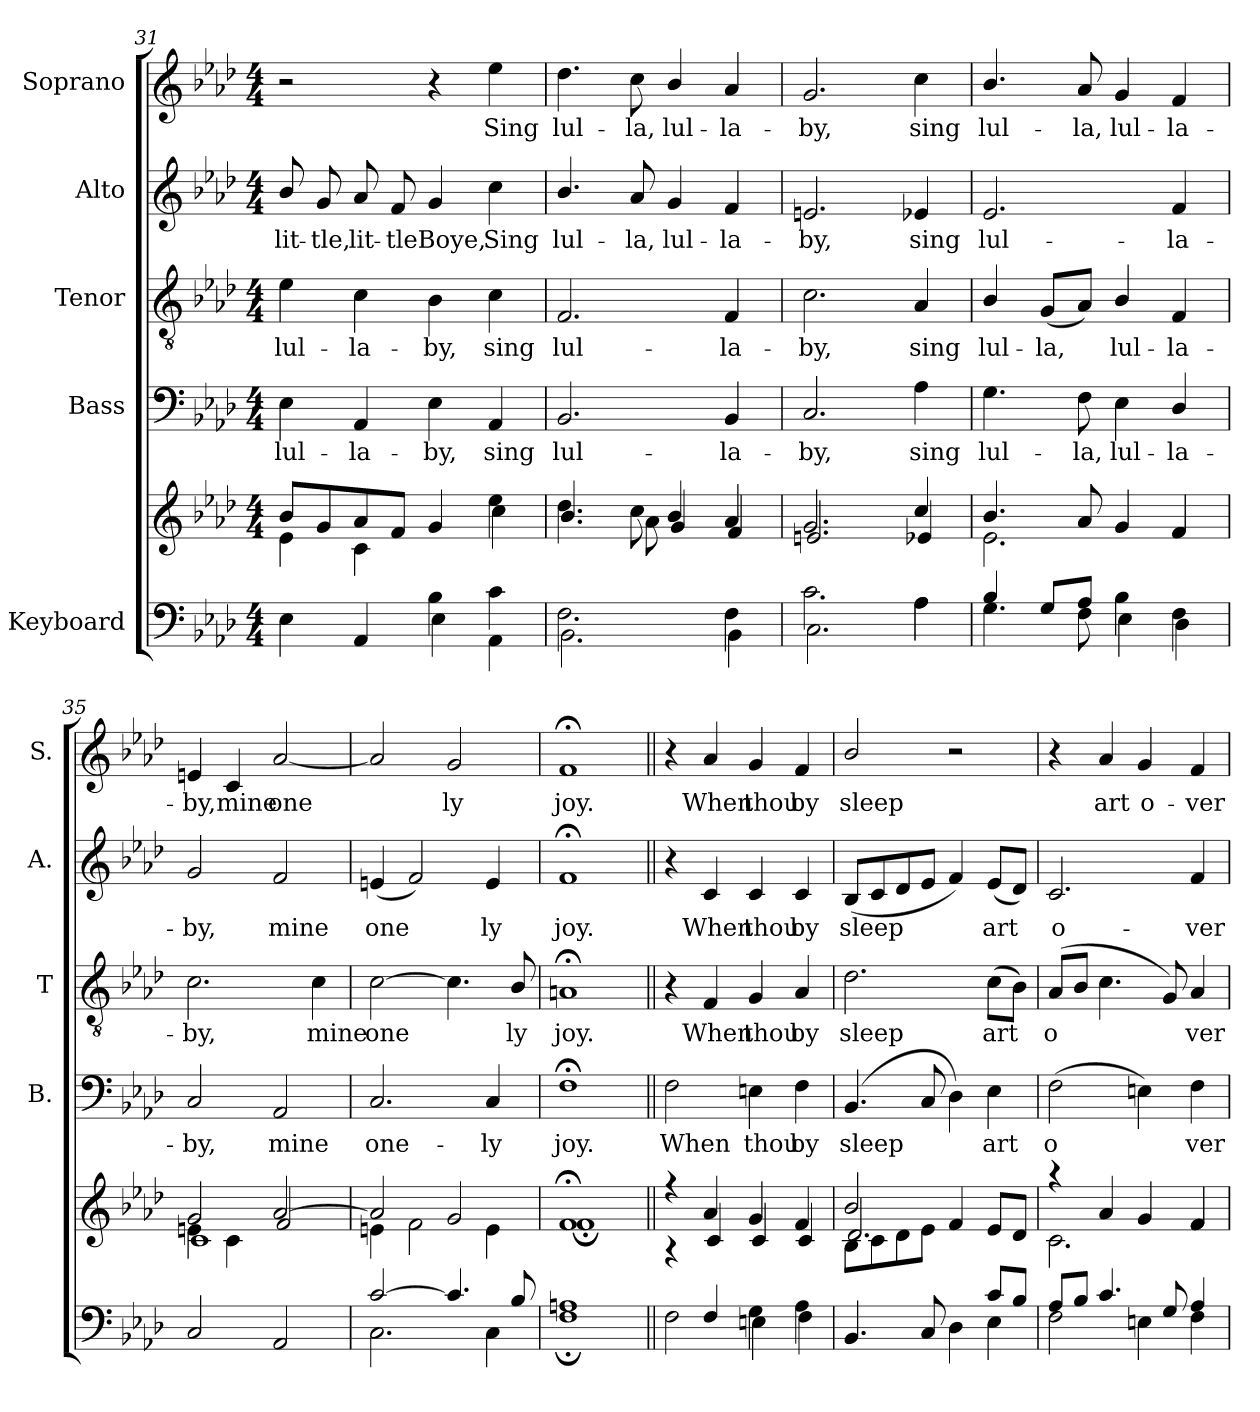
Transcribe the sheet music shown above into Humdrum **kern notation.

**kern	**kern	**kern	**text	**kern	**text	**kern	**text	**kern	**text
*part5	*part5	*part4	*part4	*part3	*part3	*part2	*part2	*part1	*part1
*staff6	*staff5	*staff4	*staff4	*staff3	*staff3	*staff2	*staff2	*staff1	*staff1
*I"Keyboard	*	*I"Bass	*	*I"Tenor	*	*I"Alto	*	*I"Soprano	*
*	*	*I'B.	*	*I'T	*	*I'A.	*	*I'S.	*
!!LO:LB:g=z
*clefF4	*clefG2	*clefF4	*	*clefGv2	*	*clefG2	*	*clefG2	*
*k[b-e-a-d-]	*k[b-e-a-d-]	*k[b-e-a-d-]	*	*k[b-e-a-d-]	*	*k[b-e-a-d-]	*	*k[b-e-a-d-]	*
*A-:	*A-:	*A-:	*	*A-:	*	*A-:	*	*A-:	*
*M4/4	*M4/4	*M4/4	*	*M4/4	*	*M4/4	*	*M4/4	*
=31	=31	=31	=31	=31	=31	=31	=31	=31	=31
*^	*^	*	*	*	*	*	*	*	*
*	*	*	*^	*	*	*	*	*	*	*	*
!	!	!	!	!	!	!LO:LY:b	!	!LO:LY:b	!	!LO:LY:b	!	!
2ryy	4E-\	2ryy	8b-/L	4e-\	4E-\	lul-	4e-\	lul-	8b-/	lit-	2r	.
!	!	!	!	!	!	!	!	!	!	!LO:LY:b	!	!
.	.	.	8g/	.	.	.	.	.	8g/	-tle,	.	.
!	!	!	!	!	!	!LO:LY:b	!	!LO:LY:b	!	!LO:LY:b	!	!
.	4AA-/	.	8a-/	4c\	4AA-/	-la-	4c\	-la-	8a-/	lit-	.	.
!	!	!	!	!	!	!	!	!	!	!LO:LY:b	!	!
.	.	.	8f/J	.	.	.	.	.	8f/	-tle	.	.
!	!	!	!	!	!	!LO:LY:b	!	!LO:LY:b	!	!LO:LY:b	!	!
4B-\	4E-\	4ryy	4g/	2ryy	4E-\	-by,	4B-\	-by,	4g/	Boye,	4r	.
!	!	!	!	!	!	!LO:LY:b	!	!LO:LY:b	!	!LO:LY:b	!	!LO:LY:b
4c\	4AA-\	4ee-\	4cc\	.	4AA-/	sing	4c\	sing	4cc\	Sing	4ee-\	Sing
*	*	*	*v	*v	*	*	*	*	*	*	*	*
=32	=32	=32	=32	=32	=32	=32	=32	=32	=32	=32	=32
!	!	!	!	!	!LO:LY:b	!	!LO:LY:b	!	!LO:LY:b	!	!LO:LY:b
2.F\	2.BB-\	4.dd-\	4.b-/	2.BB-/	lul-	2.F/	lul-	4.b-/	lul-	4.dd-\	lul-
!	!	!	!	!	!	!	!	!	!LO:LY:b	!	!LO:LY:b
.	.	8cc\	8a-\	.	.	.	.	8a-/	-la,	8cc\	-la,
!	!	!	!	!	!	!	!	!	!LO:LY:b	!	!LO:LY:b
.	.	4b-/	4g/	.	.	.	.	4g/	lul-	4b-/	lul-
!	!	!	!	!	!LO:LY:b	!	!LO:LY:b	!	!LO:LY:b	!	!LO:LY:b
4F\	4BB-\	4a-/	4f/	4BB-/	-la-	4F/	-la-	4f/	-la-	4a-/	-la-
=33	=33	=33	=33	=33	=33	=33	=33	=33	=33	=33	=33
!	!	!	!	!	!LO:LY:b	!	!LO:LY:b	!	!LO:LY:b	!	!LO:LY:b
2.c\	2.C\	2.g/	2.en/	2.C/	-by,	2.c\	-by,	2.en/	-by,	2.g/	-by,
!	!	!	!	!	!LO:LY:b	!	!LO:LY:b	!	!LO:LY:b	!	!LO:LY:b
4A-\	4A-\	4cc/	4e-X/	4A-\	sing	4A-/	sing	4e-X/	sing	4cc\	sing
=34	=34	=34	=34	=34	=34	=34	=34	=34	=34	=34	=34
!	!	!	!	!	!LO:LY:b	!	!LO:LY:b	!	!LO:LY:b	!	!LO:LY:b
4B-/	4.G\	4.b-/	2.e-\	4.G\	lul-	4B-/	lul-	2.e-/	lul-	4.b-/	lul-
!	!	!	!	!	!	!	!LO:LY:b	!	!	!	!
8G/L	.	.	.	.	.	(<8G/L	-la,	.	.	.	.
!	!	!	!	!	!LO:LY:b	!	!	!	!	!	!LO:LY:b
8A-/J	8F\	8a-/	.	8F\	-la,	8A-/J)	.	.	.	8a-/	-la,
!	!	!	!	!	!LO:LY:b	!	!LO:LY:b	!	!	!	!LO:LY:b
4B-\	4E-\	4g/	.	4E-\	lul-	4B-/	lul-	.	.	4g/	lul-
!	!	!	!	!	!LO:LY:b	!	!LO:LY:b	!	!LO:LY:b	!	!LO:LY:b
4F\	4D-\	4f/	4f/	4D-/	-la-	4F/	-la-	4f/	-la-	4f/	-la-
=35	=35	=35	=35	=35	=35	=35	=35	=35	=35	=35	=35
*	*	*	*^	*	*	*	*	*	*	*	*
!	!	!	!	!	!	!LO:LY:b	!	!LO:LY:b	!	!LO:LY:b	!	!LO:LY:b
*v	*v	*	*	*	*	*	*	*	*	*	*	*
2C/	4en\	2g/	1c	2C/	-by,	2.c\	-by,	2g/	-by,	4en/	-by,
!	!	!	!	!	!	!	!	!	!	!	!LO:LY:b
.	4c\	.	.	.	.	.	.	.	.	4c/	mine
!	!	!	!	!	!LO:LY:b	!	!	!	!LO:LY:b	!	!LO:LY:b
2AA-/	[>2a-/	2f/	.	2AA-/	mine	.	.	2f/	mine	[2a-/	one­
!	!	!	!	!	!	!	!LO:LY:b	!	!	!	!
.	.	.	.	.	.	4c\	mine	.	.	.	.
*	*	*v	*v	*	*	*	*	*	*	*	*
=36	=36	=36	=36	=36	=36	=36	=36	=36	=36	=36
*^	*	*	*	*	*	*	*	*	*	*
!	!	!	!	!	!LO:LY:b	!	!LO:LY:b	!	!LO:LY:b	!	!
[>2c/	2.C\	2a-/]	4en\	2.C/	one-	[2c\	one­	(<4en/	one­	2a-/]	.
.	.	.	2f\	.	.	.	.	2f/)	.	.	.
!	!	!	!	!	!	!	!	!	!	!	!LO:LY:b
4.c/]	.	2g/	.	.	.	4.c\]	.	.	.	2g/	ly
!	!	!	!	!	!LO:LY:b	!	!	!	!LO:LY:b	!	!
.	4C\	.	4e\	4C/	-ly	.	.	4e/	ly	.	.
!	!	!	!	!	!	!	!LO:LY:b	!	!	!	!
8B-/	.	.	.	.	.	8B-/	ly	.	.	.	.
=37	=37	=37	=37	=37	=37	=37	=37	=37	=37	=37	=37
!	!	!	!	!	!LO:LY:b	!	!LO:LY:b	!	!LO:LY:b	!	!LO:LY:b
1An	1F;	1f;<	1f;<	1F;<	joy.	1An;	joy.	1f;	joy.	1f;	joy.
!!LO:PB:g=z
=38||	=38||	=38||	=38||	=38||	=38||	=38||	=38||	=38||	=38||	=38||	=38||
!	!	!	!	!	!LO:LY:b	!	!	!	!	!	!
4ryy	2F\	4r	4r	2F\	When	4r	.	4r	.	4r	.
!	!	!	!	!	!	!	!LO:LY:b	!	!LO:LY:b	!	!LO:LY:b
4F/	.	4a-/	4c/	.	.	4F/	When	4c/	When	4a-/	When
!	!	!	!	!	!LO:LY:b	!	!LO:LY:b	!	!LO:LY:b	!	!LO:LY:b
4G\	4En\	4g/	4c/	4En\	thou	4G/	thou	4c/	thou	4g/	thou
!	!	!	!	!	!LO:LY:b	!	!LO:LY:b	!	!LO:LY:b	!	!LO:LY:b
4A-\	4F\	4f/	4c/	4F\	by	4A-/	by	4c/	by	4f/	by
=39	=39	=39	=39	=39	=39	=39	=39	=39	=39	=39	=39
*	*	*	*^	*	*	*	*	*	*	*	*
!	!	!	!	!	!	!LO:LY:b	!	!LO:LY:b	!	!LO:LY:b	!	!LO:LY:b
2.ryy	4.BB-/	2b-/	8B-\L	2.d-/	(<4.BB-/	sleep	2.d-\	sleep	(<8B-/L	sleep	2b-/	sleep
.	.	.	8c\	.	.	.	.	.	8c/	.	.	.
.	.	.	8d-\	.	.	.	.	.	8d-/	.	.	.
.	8C/	.	8e-\J	.	8C/	.	.	.	8e-/J	.	.	.
.	4D-\	2ryy	4f/	.	4D-\)	.	.	.	4f/)	.	2r	.
!	!	!	!	!	!	!LO:LY:b	!	!LO:LY:b	!	!LO:LY:b	!	!
8c/L	4E-\	.	8e-/L	4ryy	4E-\	art	(>8c\L	art	(<8e-/L	art	.	.
8B-/J	.	.	8d-/J	.	.	.	8B-\J)	.	8d-/J)	.	.	.
*	*	*	*v	*v	*	*	*	*	*	*	*	*
=40	=40	=40	=40	=40	=40	=40	=40	=40	=40	=40	=40
!	!	!	!	!	!LO:LY:b	!	!LO:LY:b	!	!LO:LY:b	!	!
8A-/L	2F\	4raa	2.c\	(>2F\	o­	(<8A-/L	o­	2.c/	o-	4r	.
8B-/J	.	.	.	.	.	8B-/J	.	.	.	.	.
!	!	!	!	!	!	!	!	!	!	!	!LO:LY:b
4.c/	.	4a-/	.	.	.	4.c\	.	.	.	4a-/	art
!	!	!	!	!	!	!	!	!	!	!	!LO:LY:b
.	4En\	4g/	.	4En\)	.	.	.	.	.	4g/	o-
8G/	.	.	.	.	.	8G/)	.	.	.	.	.
!	!	!	!	!	!LO:LY:b	!	!LO:LY:b	!	!LO:LY:b	!	!LO:LY:b
4A-/	4F\	4f/	4f/	4F\	ver-	4A-/	ver-	4f/	-ver-	4f/	-ver-
*v	*v	*	*	*	*	*	*	*	*	*	*
*	*v	*v	*	*	*	*	*	*	*	*
=	=	=	=	=	=	=	=	=	=
*-	*-	*-	*-	*-	*-	*-	*-	*-	*-
